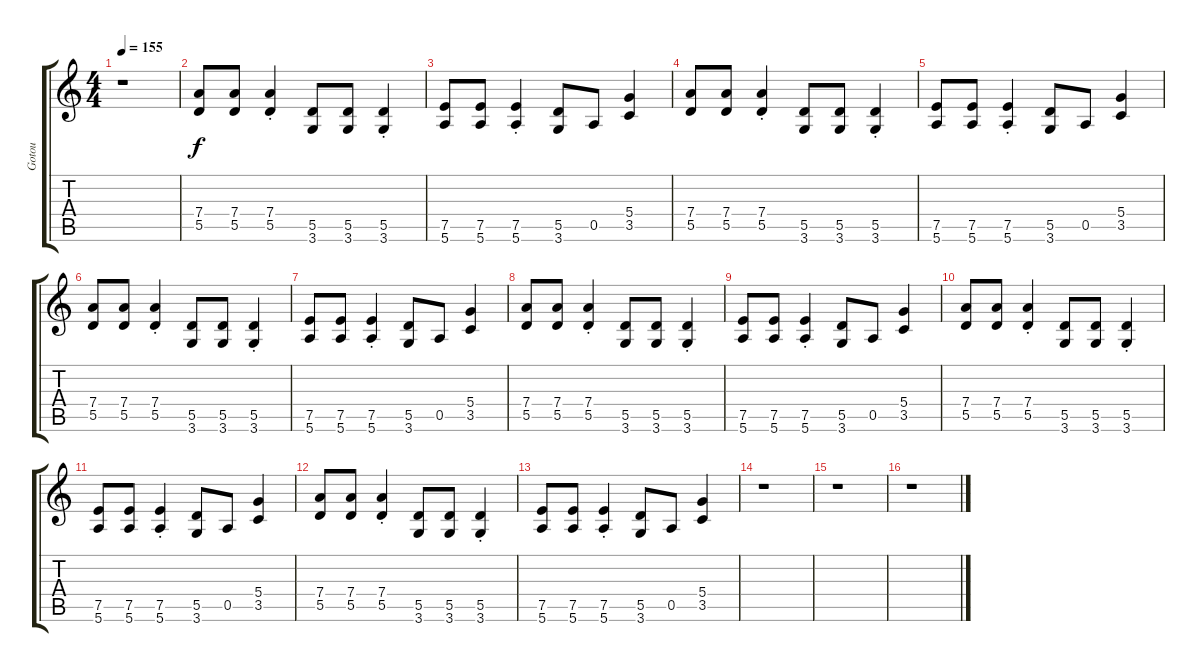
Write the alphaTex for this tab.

\track ("Gotou" "Gotou") {instrument distortionguitar}
\staff {score tabs}
\tuning (E4 B3 G3 D3 A2 E2) {hide}
\ts (4 4)
\tempo 155
\clef g2
\ks c
r.1{dy f instrument distortionguitar} |
(7.4 5.5).8 (7.4 5.5).8 (7.4{st} 5.5{st}).4 (5.5 3.6).8 (5.5 3.6).8 (5.5{st} 3.6{st}).4 |
(7.5 5.6).8 (7.5 5.6).8 (7.5{st} 5.6{st}).4 (5.5 3.6).8 0.5.8 (5.4 3.5).4 |
(7.4 5.5).8 (7.4 5.5).8 (7.4{st} 5.5{st}).4 (5.5 3.6).8 (5.5 3.6).8 (5.5{st} 3.6{st}).4 |
(7.5 5.6).8 (7.5 5.6).8 (7.5{st} 5.6{st}).4 (5.5 3.6).8 0.5.8 (5.4 3.5).4 |
(7.4 5.5).8 (7.4 5.5).8 (7.4{st} 5.5{st}).4 (5.5 3.6).8 (5.5 3.6).8 (5.5{st} 3.6{st}).4 |
(7.5 5.6).8 (7.5 5.6).8 (7.5{st} 5.6{st}).4 (5.5 3.6).8 0.5.8 (5.4 3.5).4 |
(7.4 5.5).8 (7.4 5.5).8 (7.4{st} 5.5{st}).4 (5.5 3.6).8 (5.5 3.6).8 (5.5{st} 3.6{st}).4 |
(7.5 5.6).8 (7.5 5.6).8 (7.5{st} 5.6{st}).4 (5.5 3.6).8 0.5.8 (5.4 3.5).4 |
(7.4 5.5).8 (7.4 5.5).8 (7.4{st} 5.5{st}).4 (5.5 3.6).8 (5.5 3.6).8 (5.5{st} 3.6{st}).4 |
(7.5 5.6).8 (7.5 5.6).8 (7.5{st} 5.6{st}).4 (5.5 3.6).8 0.5.8 (5.4 3.5).4 |
(7.4 5.5).8 (7.4 5.5).8 (7.4{st} 5.5{st}).4 (5.5 3.6).8 (5.5 3.6).8 (5.5{st} 3.6{st}).4 |
(7.5 5.6).8 (7.5 5.6).8 (7.5{st} 5.6{st}).4 (5.5 3.6).8 0.5.8 (5.4 3.5).4 |
r.1 |
r.1 |
r.1
